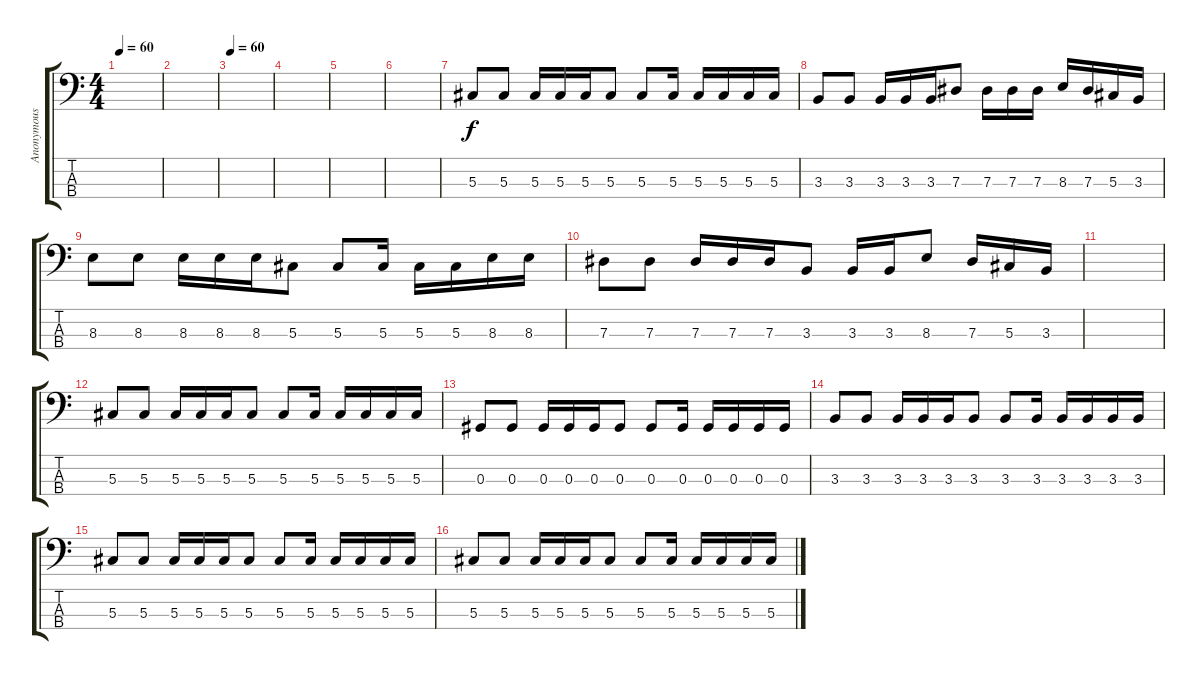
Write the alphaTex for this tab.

\track ("Anonymous" "Anonymous") {instrument synthbass1}
\staff {score tabs}
\tuning (Gb2 Db2 Ab1 Db1) {hide}
\ts (4 4)
\tempo 60
\clef f4
\ks c
|
|
\tempo 60
|
|
|
|
5.3.8{volume 12 instrument electricbassfinger} 5.3.8 5.3.16 5.3.16 5.3.16 5.3.8 5.3.8 5.3.16 5.3.16 5.3.16 5.3.16 5.3.16 |
3.3.8 3.3.8 3.3.16 3.3.16 3.3.16 7.3.8 7.3.16 7.3.16 7.3.16 8.3.16 7.3.16 5.3.16 3.3.16 |
8.3.8 8.3.8 8.3.16 8.3.16 8.3.16 5.3.8 5.3.8 5.3.16 5.3.16 5.3.16 8.3.16 8.3.16 |
7.3.8 7.3.8 7.3.16 7.3.16 7.3.16 3.3.8 3.3.16 3.3.16 8.3.8 7.3.16 5.3.16 3.3.16 |
|
5.3.8{instrument electricbassfinger} 5.3.8 5.3.16 5.3.16 5.3.16 5.3.8 5.3.8 5.3.16 5.3.16 5.3.16 5.3.16 5.3.16 |
0.3.8 0.3.8 0.3.16 0.3.16 0.3.16 0.3.8 0.3.8 0.3.16 0.3.16 0.3.16 0.3.16 0.3.16 |
3.3.8 3.3.8 3.3.16 3.3.16 3.3.16 3.3.8 3.3.8 3.3.16 3.3.16 3.3.16 3.3.16 3.3.16 |
5.3.8{instrument electricbassfinger} 5.3.8 5.3.16 5.3.16 5.3.16 5.3.8 5.3.8 5.3.16 5.3.16 5.3.16 5.3.16 5.3.16 |
5.3.8{instrument electricbassfinger} 5.3.8 5.3.16 5.3.16 5.3.16 5.3.8 5.3.8 5.3.16 5.3.16 5.3.16 5.3.16 5.3.16
